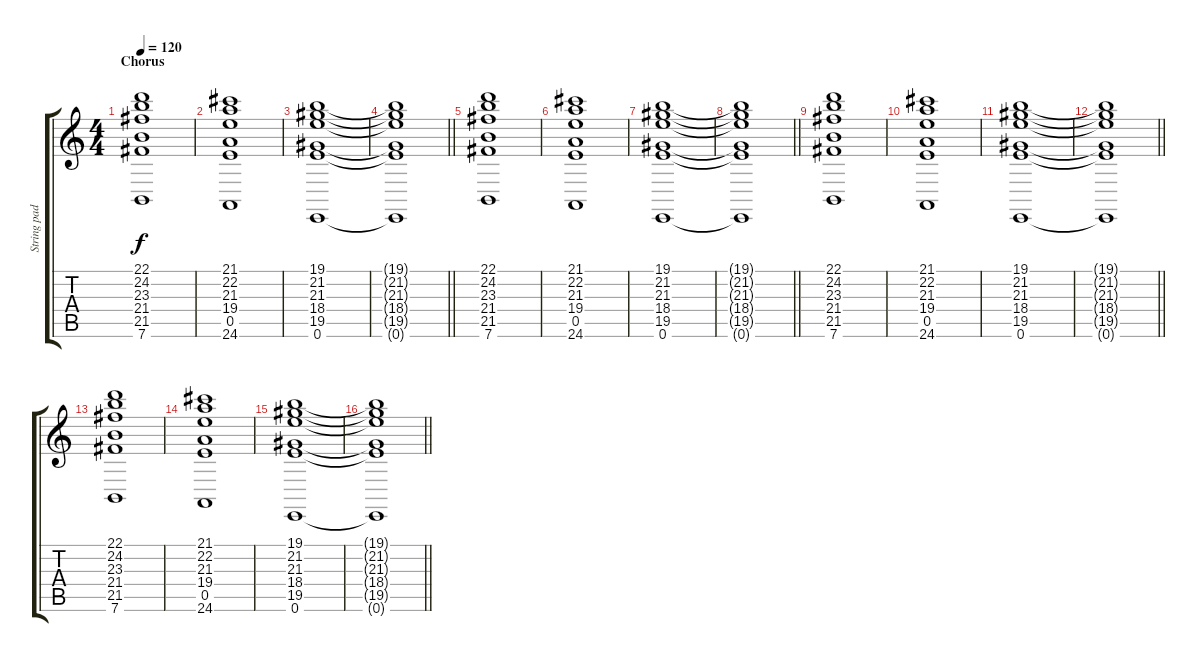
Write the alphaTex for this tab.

\track ("String pads" "String pad") {instrument pad8sweep}
\staff {score tabs}
\tuning (E4 B3 G3 D3 A2 E2) {hide}
\ts (4 4)
\section ("" "Chorus")
\tempo 120
\clef g2
\ks c
(22.1 24.2 23.3 21.4 21.5 7.6).1{dy f} |
(21.1 22.2 21.3 19.4 0.5 24.6).1 |
(19.1 21.2 21.3 18.4 19.5 0.6).1 |
\barLineRight lightlight
(19.1{t} 21.2{t} 21.3{t} 18.4{t} 19.5{t} 0.6{t}).1 |
(22.1 24.2 23.3 21.4 21.5 7.6).1 |
(21.1 22.2 21.3 19.4 0.5 24.6).1 |
(19.1 21.2 21.3 18.4 19.5 0.6).1 |
\barLineRight lightlight
(19.1{t} 21.2{t} 21.3{t} 18.4{t} 19.5{t} 0.6{t}).1 |
(22.1 24.2 23.3 21.4 21.5 7.6).1 |
(21.1 22.2 21.3 19.4 0.5 24.6).1 |
(19.1 21.2 21.3 18.4 19.5 0.6).1 |
\barLineRight lightlight
(19.1{t} 21.2{t} 21.3{t} 18.4{t} 19.5{t} 0.6{t}).1 |
(22.1 24.2 23.3 21.4 21.5 7.6).1 |
(21.1 22.2 21.3 19.4 0.5 24.6).1 |
(19.1 21.2 21.3 18.4 19.5 0.6).1 |
\barLineRight lightlight
(19.1{t} 21.2{t} 21.3{t} 18.4{t} 19.5{t} 0.6{t}).1
